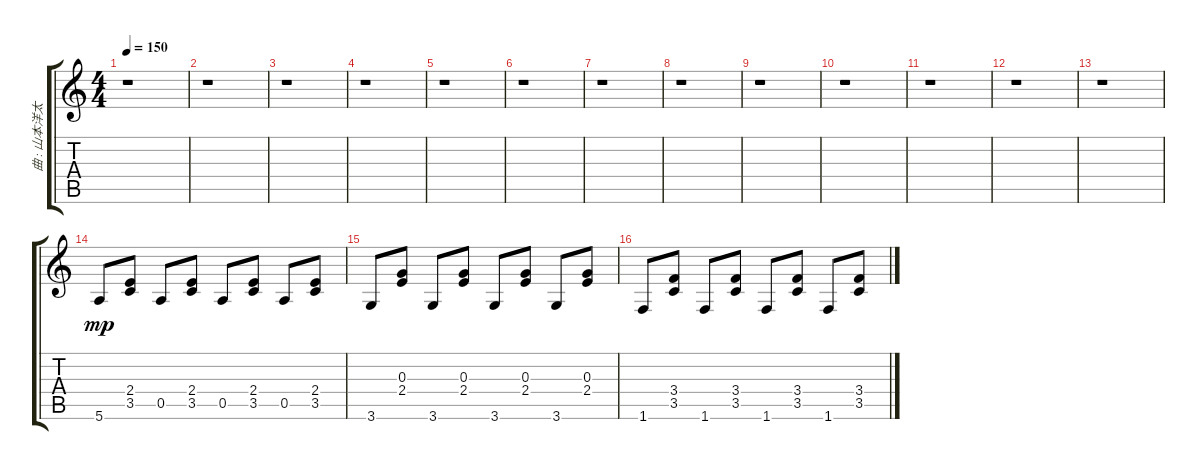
\track ("曲 : 山本洋太" "曲 : 山本洋太") {instrument electricguitarjazz}
\staff {score tabs}
\tuning (E4 B3 G3 D3 A2 E2) {hide}
\ts (4 4)
\tempo 150
\clef g2
\ks c
r.1{dy mp instrument electricguitarjazz} |
r.1 |
r.1 |
r.1 |
r.1 |
r.1 |
r.1 |
r.1 |
r.1 |
r.1 |
r.1 |
r.1 |
r.1 |
5.6.8 (2.4 3.5).8 0.5.8 (2.4 3.5).8 0.5.8 (2.4 3.5).8 0.5.8 (2.4 3.5).8 |
3.6.8 (0.3 2.4).8 3.6.8 (0.3 2.4).8 3.6.8 (0.3 2.4).8 3.6.8 (0.3 2.4).8 |
1.6.8 (3.4 3.5).8 1.6.8 (3.4 3.5).8 1.6.8 (3.4 3.5).8 1.6.8 (3.4 3.5).8
